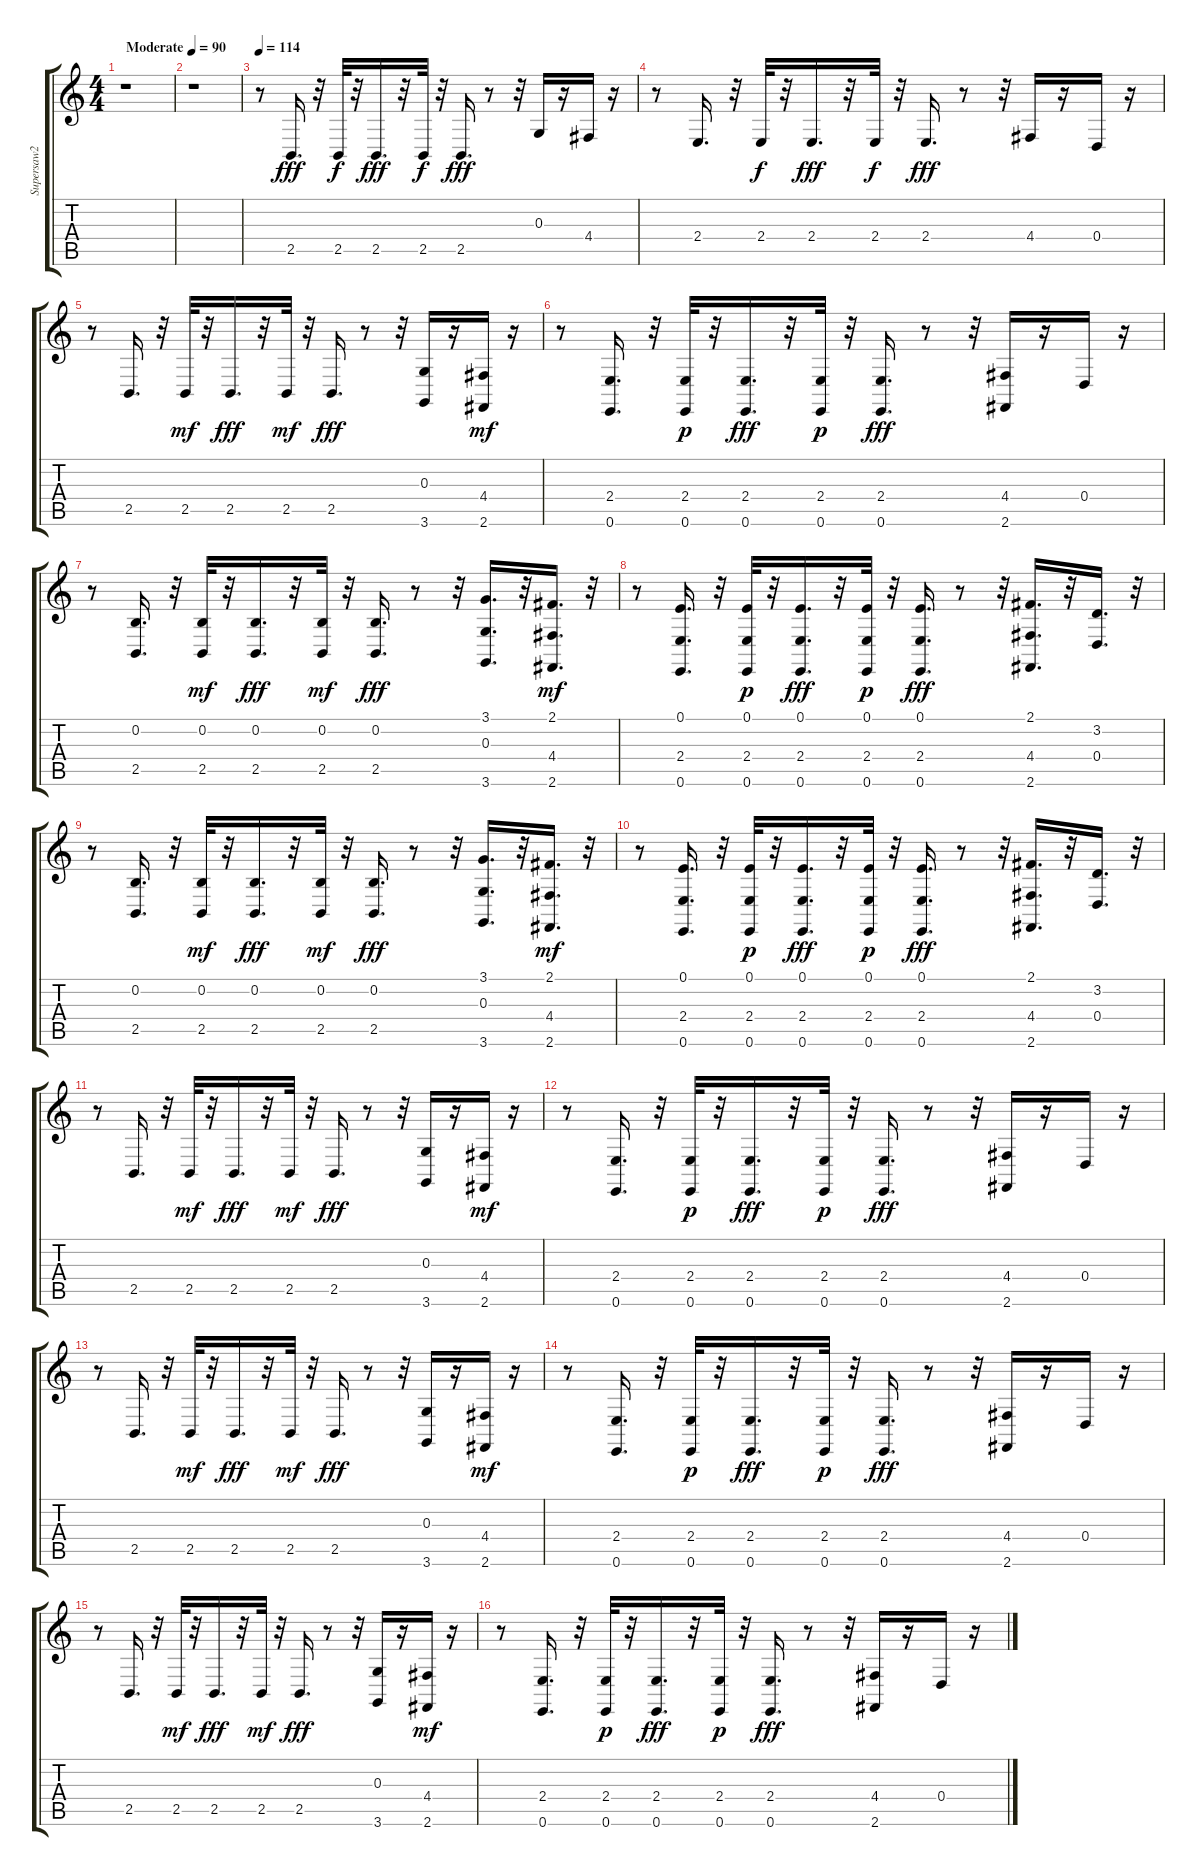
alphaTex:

\track ("Supersaw2" "Supersaw2") {instrument lead2sawtooth}
\staff {score tabs}
\tuning (E4 B3 G3 D3 A2 E2) {hide}
\ts (4 4)
\tempo (90 "Moderate")
\clef g2
\ks c
r.1{dy fff instrument lead2sawtooth} |
r.1 |
\tempo 114
r.8 2.5.16{d volume 8} r.32 2.5.32{dy f} r.32 2.5.16{d dy fff} r.32 2.5.32{dy f} r.32 2.5.16{d dy fff} r.8 r.32 0.3.16 r.16 4.4.16 r.16 |
r.8 2.4.16{d} r.32 2.4.32{dy f} r.32 2.4.16{d dy fff} r.32 2.4.32{dy f} r.32 2.4.16{d dy fff} r.8 r.32 4.4.16 r.16 0.4.16 r.16 |
r.8 2.5.16{d} r.32 2.5.32{dy mf} r.32 2.5.16{d dy fff} r.32 2.5.32{dy mf} r.32 2.5.16{d dy fff} r.8 r.32 (0.3 3.6).16 r.16 (4.4 2.6).16{dy mf} r.16 |
r.8 (2.4 0.6).16{d} r.32 (2.4 0.6).32{dy p} r.32 (2.4 0.6).16{d dy fff} r.32 (2.4 0.6).32{dy p} r.32 (2.4 0.6).16{d dy fff} r.8 r.32 (4.4 2.6).16 r.16 0.4.16 r.16 |
r.8 (0.2 2.5).16{d} r.32 (0.2 2.5).32{dy mf} r.32 (0.2 2.5).16{d dy fff} r.32 (0.2 2.5).32{dy mf} r.32 (0.2 2.5).16{d dy fff} r.8 r.32 (3.1 0.3 3.6).16{d} r.32 (2.1 4.4 2.6).16{d dy mf} r.32 |
r.8 (0.1 2.4 0.6).16{d} r.32 (0.1 2.4 0.6).32{dy p} r.32 (0.1 2.4 0.6).16{d dy fff} r.32 (0.1 2.4 0.6).32{dy p} r.32 (0.1 2.4 0.6).16{d dy fff} r.8 r.32 (2.1 4.4 2.6).16{d} r.32 (3.2 0.4).16{d} r.32 |
r.8 (0.2 2.5).16{d} r.32 (0.2 2.5).32{dy mf} r.32 (0.2 2.5).16{d dy fff} r.32 (0.2 2.5).32{dy mf} r.32 (0.2 2.5).16{d dy fff} r.8 r.32 (3.1 0.3 3.6).16{d} r.32 (2.1 4.4 2.6).16{d dy mf} r.32 |
r.8 (0.1 2.4 0.6).16{d} r.32 (0.1 2.4 0.6).32{dy p} r.32 (0.1 2.4 0.6).16{d dy fff} r.32 (0.1 2.4 0.6).32{dy p} r.32 (0.1 2.4 0.6).16{d dy fff} r.8 r.32 (2.1 4.4 2.6).16{d} r.32 (3.2 0.4).16{d} r.32 |
r.8 2.5.16{d} r.32 2.5.32{dy mf} r.32 2.5.16{d dy fff} r.32 2.5.32{dy mf} r.32 2.5.16{d dy fff} r.8 r.32 (0.3 3.6).16 r.16 (4.4 2.6).16{dy mf} r.16 |
r.8 (2.4 0.6).16{d} r.32 (2.4 0.6).32{dy p} r.32 (2.4 0.6).16{d dy fff} r.32 (2.4 0.6).32{dy p} r.32 (2.4 0.6).16{d dy fff} r.8 r.32 (4.4 2.6).16 r.16 0.4.16 r.16 |
r.8 2.5.16{d} r.32 2.5.32{dy mf} r.32 2.5.16{d dy fff} r.32 2.5.32{dy mf} r.32 2.5.16{d dy fff} r.8 r.32 (0.3 3.6).16 r.16 (4.4 2.6).16{dy mf} r.16 |
r.8 (2.4 0.6).16{d} r.32 (2.4 0.6).32{dy p} r.32 (2.4 0.6).16{d dy fff} r.32 (2.4 0.6).32{dy p} r.32 (2.4 0.6).16{d dy fff} r.8 r.32 (4.4 2.6).16 r.16 0.4.16 r.16 |
r.8 2.5.16{d} r.32 2.5.32{dy mf} r.32 2.5.16{d dy fff} r.32 2.5.32{dy mf} r.32 2.5.16{d dy fff} r.8 r.32 (0.3 3.6).16 r.16 (4.4 2.6).16{dy mf} r.16 |
r.8 (2.4 0.6).16{d} r.32 (2.4 0.6).32{dy p} r.32 (2.4 0.6).16{d dy fff} r.32 (2.4 0.6).32{dy p} r.32 (2.4 0.6).16{d dy fff} r.8 r.32 (4.4 2.6).16 r.16 0.4.16 r.16
